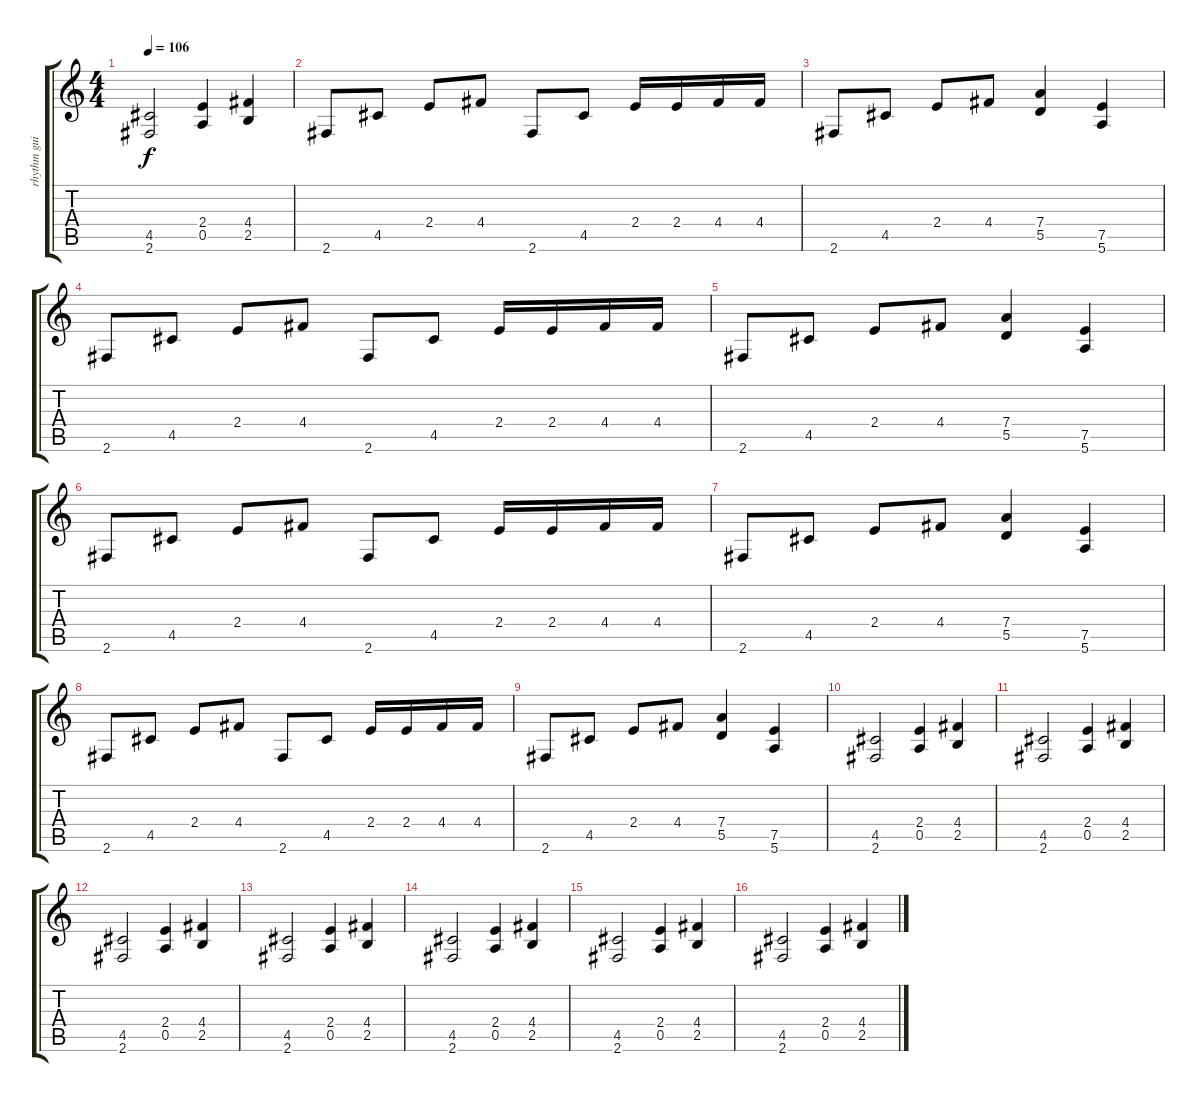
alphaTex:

\track ("rhythm guitar" "rhythm gui") {instrument distortionguitar}
\staff {score tabs}
\tuning (E4 B3 G3 D3 A2 E2) {hide}
\ts (4 4)
\tempo 106
\clef g2
\ks c
(4.5 2.6).2{dy f} (2.4 0.5).4 (4.4 2.5).4 |
2.6.8 4.5.8 2.4.8 4.4.8 2.6.8 4.5.8 2.4.16 2.4.16 4.4.16 4.4.16 |
2.6.8 4.5.8 2.4.8 4.4.8 (7.4 5.5).4 (7.5 5.6).4 |
2.6.8 4.5.8 2.4.8 4.4.8 2.6.8 4.5.8 2.4.16 2.4.16 4.4.16 4.4.16 |
2.6.8 4.5.8 2.4.8 4.4.8 (7.4 5.5).4 (7.5 5.6).4 |
2.6.8 4.5.8 2.4.8 4.4.8 2.6.8 4.5.8 2.4.16 2.4.16 4.4.16 4.4.16 |
2.6.8 4.5.8 2.4.8 4.4.8 (7.4 5.5).4 (7.5 5.6).4 |
2.6.8 4.5.8 2.4.8 4.4.8 2.6.8 4.5.8 2.4.16 2.4.16 4.4.16 4.4.16 |
2.6.8 4.5.8 2.4.8 4.4.8 (7.4 5.5).4 (7.5 5.6).4 |
(4.5 2.6).2 (2.4 0.5).4 (4.4 2.5).4 |
(4.5 2.6).2 (2.4 0.5).4 (4.4 2.5).4 |
(4.5 2.6).2 (2.4 0.5).4 (4.4 2.5).4 |
(4.5 2.6).2 (2.4 0.5).4 (4.4 2.5).4 |
(4.5 2.6).2 (2.4 0.5).4 (4.4 2.5).4 |
(4.5 2.6).2 (2.4 0.5).4 (4.4 2.5).4 |
(4.5 2.6).2 (2.4 0.5).4 (4.4 2.5).4
